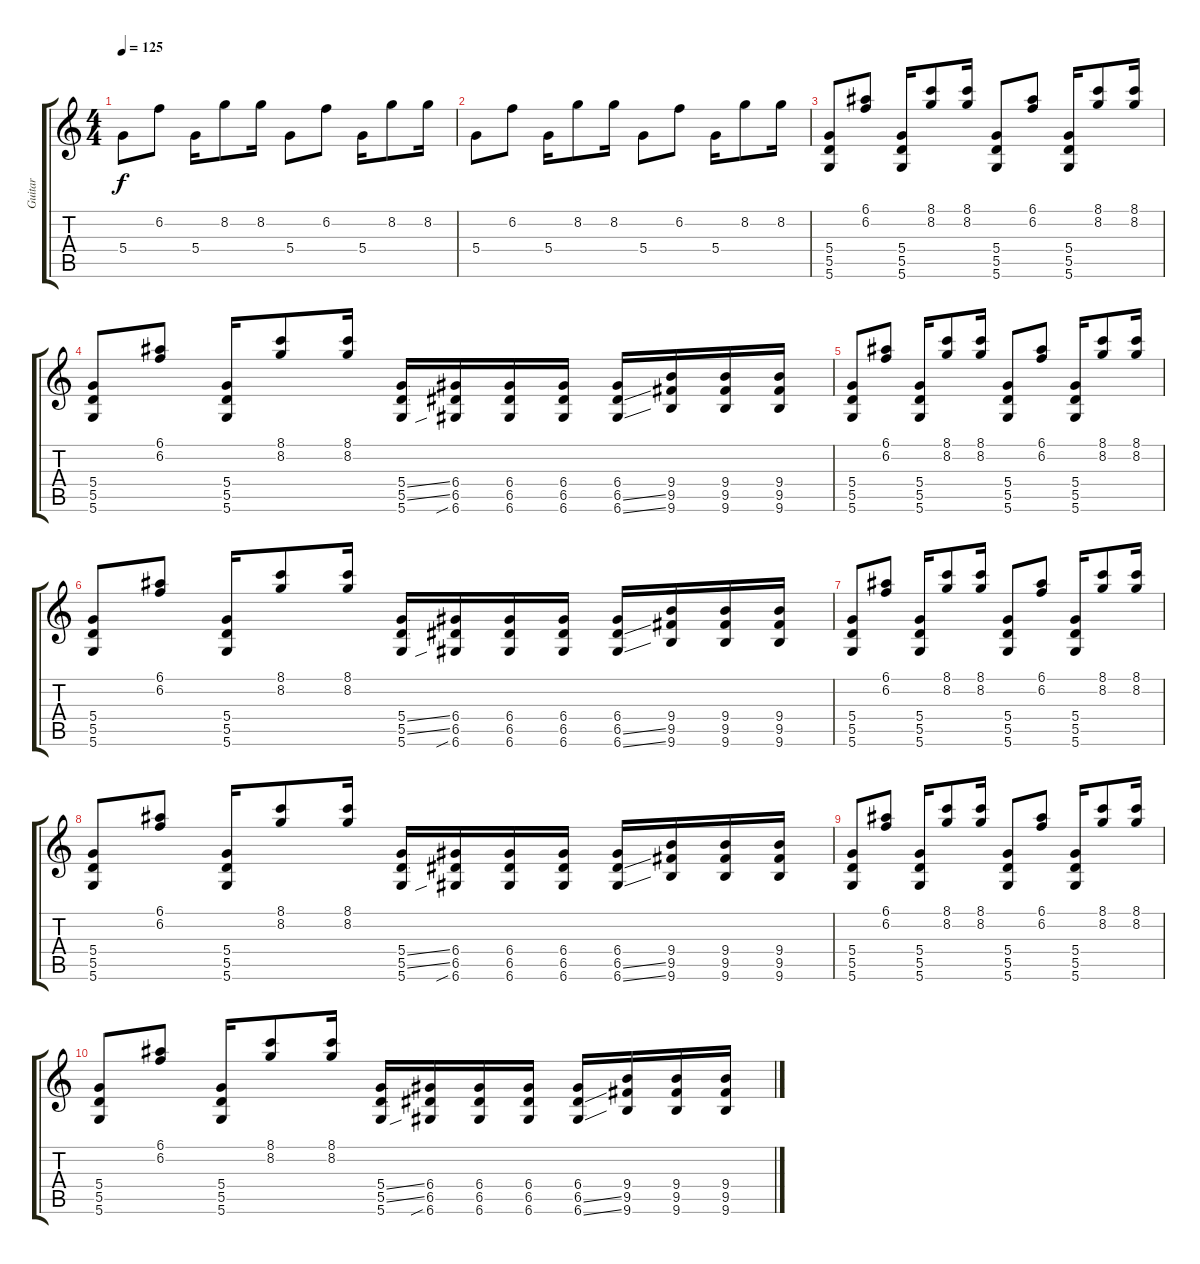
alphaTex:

\track ("Guitar" "Guitar") {instrument overdrivenguitar}
\staff {score tabs}
\tuning (E4 B3 G3 D3 A2 D2) {hide}
\ts (4 4)
\tempo 125
\clef g2
\ks c
5.4.8{dy f} 6.2.8 5.4.16 8.2.8 8.2.16 5.4.8 6.2.8 5.4.16 8.2.8 8.2.16 |
5.4.8 6.2.8 5.4.16 8.2.8 8.2.16 5.4.8 6.2.8 5.4.16 8.2.8 8.2.16 |
(5.4 5.5 5.6).8 (6.1 6.2).8 (5.4 5.5 5.6).16 (8.1 8.2).8 (8.1 8.2).16 (5.4 5.5 5.6).8 (6.1 6.2).8 (5.4 5.5 5.6).16 (8.1 8.2).8 (8.1 8.2).16 |
(5.4 5.5 5.6).8 (6.1 6.2).8 (5.4 5.5 5.6).16 (8.1 8.2).8 (8.1 8.2).16 (5.4{ss} 5.5{ss} 5.6).16 (6.4 6.5 6.6{sib}).16 (6.4 6.5 6.6).16 (6.4 6.5 6.6).16 (6.4 6.5{ss} 6.6{ss}).16 (9.4 9.5 9.6).16 (9.4 9.5 9.6).16 (9.4 9.5 9.6).16 |
(5.4 5.5 5.6).8 (6.1 6.2).8 (5.4 5.5 5.6).16 (8.1 8.2).8 (8.1 8.2).16 (5.4 5.5 5.6).8 (6.1 6.2).8 (5.4 5.5 5.6).16 (8.1 8.2).8 (8.1 8.2).16 |
(5.4 5.5 5.6).8 (6.1 6.2).8 (5.4 5.5 5.6).16 (8.1 8.2).8 (8.1 8.2).16 (5.4{ss} 5.5{ss} 5.6).16 (6.4 6.5 6.6{sib}).16 (6.4 6.5 6.6).16 (6.4 6.5 6.6).16 (6.4 6.5{ss} 6.6{ss}).16 (9.4 9.5 9.6).16 (9.4 9.5 9.6).16 (9.4 9.5 9.6).16 |
(5.4 5.5 5.6).8 (6.1 6.2).8 (5.4 5.5 5.6).16 (8.1 8.2).8 (8.1 8.2).16 (5.4 5.5 5.6).8 (6.1 6.2).8 (5.4 5.5 5.6).16 (8.1 8.2).8 (8.1 8.2).16 |
(5.4 5.5 5.6).8 (6.1 6.2).8 (5.4 5.5 5.6).16 (8.1 8.2).8 (8.1 8.2).16 (5.4{ss} 5.5{ss} 5.6).16 (6.4 6.5 6.6{sib}).16 (6.4 6.5 6.6).16 (6.4 6.5 6.6).16 (6.4 6.5{ss} 6.6{ss}).16 (9.4 9.5 9.6).16 (9.4 9.5 9.6).16 (9.4 9.5 9.6).16 |
(5.4 5.5 5.6).8 (6.1 6.2).8 (5.4 5.5 5.6).16 (8.1 8.2).8 (8.1 8.2).16 (5.4 5.5 5.6).8 (6.1 6.2).8 (5.4 5.5 5.6).16 (8.1 8.2).8 (8.1 8.2).16 |
(5.4 5.5 5.6).8 (6.1 6.2).8 (5.4 5.5 5.6).16 (8.1 8.2).8 (8.1 8.2).16 (5.4{ss} 5.5{ss} 5.6).16 (6.4 6.5 6.6{sib}).16 (6.4 6.5 6.6).16 (6.4 6.5 6.6).16 (6.4 6.5{ss} 6.6{ss}).16 (9.4 9.5 9.6).16 (9.4 9.5 9.6).16 (9.4 9.5 9.6).16
